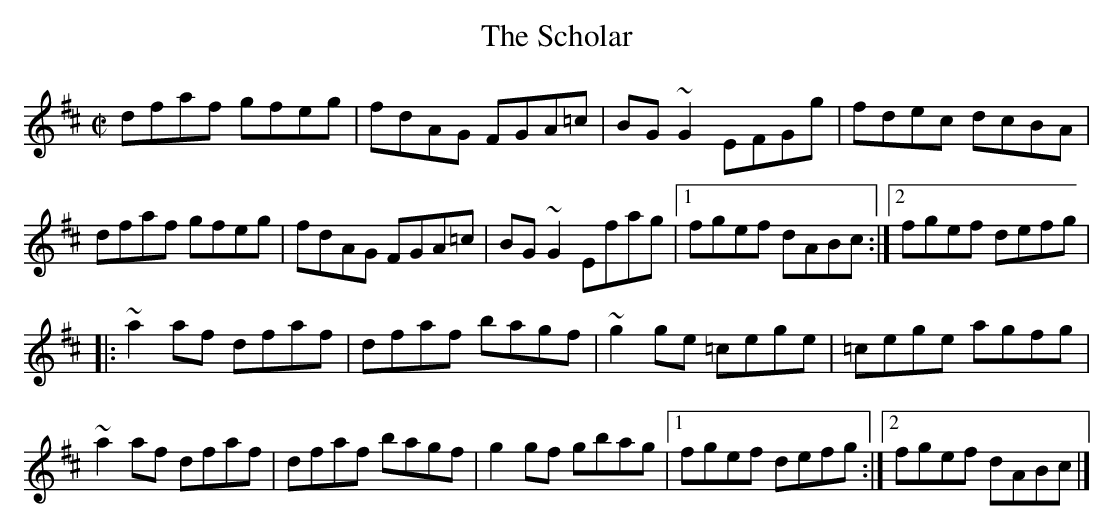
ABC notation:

X:1
T:Scholar, The
M:C|
L:1/8
K:D
dfaf gfeg|fdAG FGA=c|BG~G2 EFGg|fdec dcBA|!
dfaf gfeg|fdAG FGA=c|BG~G2 Efag|1fgef dABc:|2fgef defg|!
|:~a2af dfaf|dfaf bagf|~g2ge =cege|=cege agfg|!
~a2af dfaf|dfaf bagf|g2gf gbag|1 fgef defg:|2fgef dABc|]!
